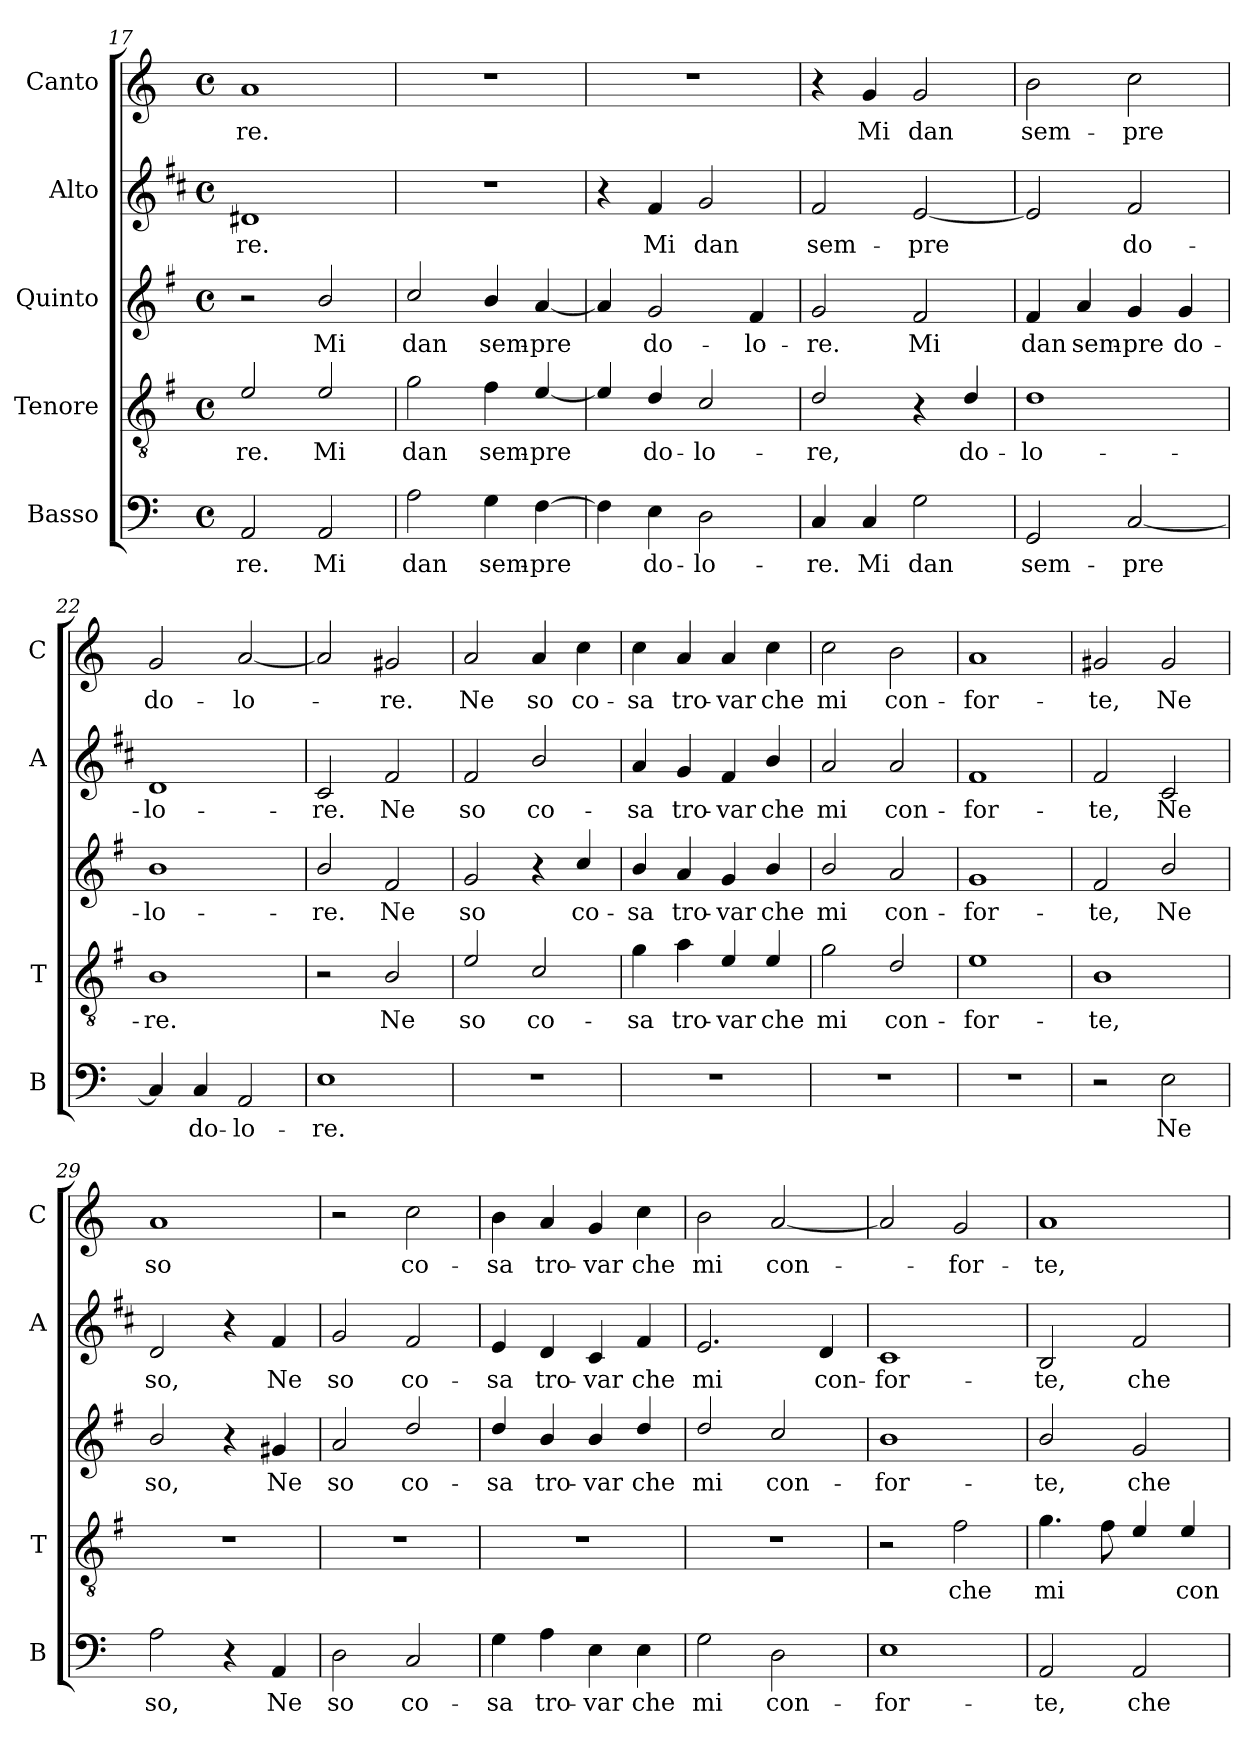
**kern	**text	**kern	**text	**kern	**text	**kern	**text	**kern	**text
*part5	*part5	*part4	*part4	*part3	*part3	*part2	*part2	*part1	*part1
*staff5	*staff5	*staff4	*staff4	*staff3	*staff3	*staff2	*staff2	*staff1	*staff1
*I"Basso	*	*I"Tenore	*	*I"Quinto	*	*I"Alto	*	*I"Canto	*
*I'B	*	*I'T	*	*	*	*I'A	*	*I'C	*
*clefF4	*	*clefGv2	*	*clefG2	*	*clefG2	*	*clefG2	*
*	*	*ITrd4c7	*	*ITrd4c7	*	*ITrd1c2	*	*	*
*k[]	*	*k[]	*	*k[]	*	*k[]	*	*k[]	*
*C:	*	*C:	*	*C:	*	*C:	*	*C:	*
*M4/4	*	*M4/4	*	*M4/4	*	*M4/4	*	*M4/4	*
*met(c)	*	*met(c)	*	*met(c)	*	*met(c)	*	*met(c)	*
=17	=17	=17	=17	=17	=17	=17	=17	=17	=17
!	!LO:LY:b	!	!LO:LY:b	!	!	!	!LO:LY:b	!	!LO:LY:b
2AA/	-re.	2A/	-re.	2r	.	1c#X	-re.	1a	-re.
!	!LO:LY:b	!	!LO:LY:b	!	!LO:LY:b	!	!	!	!
2AA/	Mi	2A/	Mi	2e/	Mi	.	.	.	.
=18	=18	=18	=18	=18	=18	=18	=18	=18	=18
!	!LO:LY:b	!	!LO:LY:b	!	!LO:LY:b	!	!	!	!
2A\	dan	2c\	dan	2f/	dan	1r	.	1r	.
!	!LO:LY:b	!	!LO:LY:b	!	!LO:LY:b	!	!	!	!
4G\	sem-	4B\	sem-	4e/	sem-	.	.	.	.
!	!LO:LY:b	!	!LO:LY:b	!	!LO:LY:b	!	!	!	!
[4F\	-pre	[4A/	-pre	[4d/	-pre	.	.	.	.
=19	=19	=19	=19	=19	=19	=19	=19	=19	=19
4F\]	.	4A/]	.	4d/]	.	4r	.	1r	.
!	!LO:LY:b	!	!LO:LY:b	!	!LO:LY:b	!	!LO:LY:b	!	!
4E\	do-	4G/	do-	2c/	do-	4e/	Mi	.	.
!	!LO:LY:b	!	!LO:LY:b	!	!	!	!LO:LY:b	!	!
2D\	-lo-	2F/	-lo-	.	.	2f/	dan	.	.
!	!	!	!	!	!LO:LY:b	!	!	!	!
.	.	.	.	4B/	-lo-	.	.	.	.
=20	=20	=20	=20	=20	=20	=20	=20	=20	=20
!	!LO:LY:b	!	!LO:LY:b	!	!LO:LY:b	!	!LO:LY:b	!	!
4C/	-re.	2G/	-re,	2c/	-re.	2e/	sem-	4r	.
!	!LO:LY:b	!	!	!	!	!	!	!	!LO:LY:b
4C/	Mi	.	.	.	.	.	.	4g/	Mi
!	!LO:LY:b	!	!	!	!LO:LY:b	!	!LO:LY:b	!	!LO:LY:b
2G\	dan	4r	.	2B/	Mi	[2d/	-pre	2g/	dan
!	!	!	!LO:LY:b	!	!	!	!	!	!
.	.	4G/	do-	.	.	.	.	.	.
!!LO:LB:g=z
=21	=21	=21	=21	=21	=21	=21	=21	=21	=21
!	!LO:LY:b	!	!LO:LY:b	!	!LO:LY:b	!	!	!	!LO:LY:b
2GG/	sem-	1G	-lo-	4B/	dan	2d/]	.	2b\	sem-
!	!	!	!	!	!LO:LY:b	!	!	!	!
.	.	.	.	4d/	sem-	.	.	.	.
!	!LO:LY:b	!	!	!	!LO:LY:b	!	!LO:LY:b	!	!LO:LY:b
[2C/	-pre	.	.	4c/	-pre	2e/	do-	2cc\	-pre
!	!	!	!	!	!LO:LY:b	!	!	!	!
.	.	.	.	4c/	do-	.	.	.	.
=22	=22	=22	=22	=22	=22	=22	=22	=22	=22
!	!	!	!LO:LY:b	!	!LO:LY:b	!	!LO:LY:b	!	!LO:LY:b
4C/]	.	1E	-re.	1e	-lo-	1c	-lo-	2g/	do-
!	!LO:LY:b	!	!	!	!	!	!	!	!
4C/	do-	.	.	.	.	.	.	.	.
!	!LO:LY:b	!	!	!	!	!	!	!	!LO:LY:b
2AA/	-lo-	.	.	.	.	.	.	[2a/	-lo-
=23	=23	=23	=23	=23	=23	=23	=23	=23	=23
!	!LO:LY:b	!	!	!	!LO:LY:b	!	!LO:LY:b	!	!
1E	-re.	2r	.	2e/	-re.	2B/	-re.	2a/]	.
!	!	!	!LO:LY:b	!	!LO:LY:b	!	!LO:LY:b	!	!LO:LY:b
.	.	2E/	Ne	2B/	Ne	2e/	Ne	2g#X/	-re.
=24	=24	=24	=24	=24	=24	=24	=24	=24	=24
!	!	!	!LO:LY:b	!	!LO:LY:b	!	!LO:LY:b	!	!LO:LY:b
1r	.	2A/	so	2c/	so	2e/	so	2a/	Ne
!	!	!	!LO:LY:b	!	!	!	!LO:LY:b	!	!LO:LY:b
.	.	2F/	co-	4r	.	2a/	co-	4a/	so
!	!	!	!	!	!LO:LY:b	!	!	!	!LO:LY:b
.	.	.	.	4f/	co-	.	.	4cc\	co-
=25	=25	=25	=25	=25	=25	=25	=25	=25	=25
!	!	!	!LO:LY:b	!	!LO:LY:b	!	!LO:LY:b	!	!LO:LY:b
1r	.	4c\	-sa	4e/	-sa	4g/	-sa	4cc\	-sa
!	!	!	!LO:LY:b	!	!LO:LY:b	!	!LO:LY:b	!	!LO:LY:b
.	.	4d\	tro-	4d/	tro-	4f/	tro-	4a/	tro-
!	!	!	!LO:LY:b	!	!LO:LY:b	!	!LO:LY:b	!	!LO:LY:b
.	.	4A/	-var	4c/	-var	4e/	-var	4a/	-var
!	!	!	!LO:LY:b	!	!LO:LY:b	!	!LO:LY:b	!	!LO:LY:b
.	.	4A/	che	4e/	che	4a/	che	4cc\	che
=26	=26	=26	=26	=26	=26	=26	=26	=26	=26
!	!	!	!LO:LY:b	!	!LO:LY:b	!	!LO:LY:b	!	!LO:LY:b
1r	.	2c\	mi	2e/	mi	2g/	mi	2cc\	mi
!	!	!	!LO:LY:b	!	!LO:LY:b	!	!LO:LY:b	!	!LO:LY:b
.	.	2G/	con-	2d/	con-	2g/	con-	2b\	con-
=27	=27	=27	=27	=27	=27	=27	=27	=27	=27
!	!	!	!LO:LY:b	!	!LO:LY:b	!	!LO:LY:b	!	!LO:LY:b
1r	.	1A	-for-	1c	-for-	1e	-for-	1a	-for-
!!LO:LB:g=z
=28	=28	=28	=28	=28	=28	=28	=28	=28	=28
!	!	!	!LO:LY:b	!	!LO:LY:b	!	!LO:LY:b	!	!LO:LY:b
2r	.	1E	-te,	2B/	-te,	2e/	-te,	2g#X/	-te,
!	!LO:LY:b	!	!	!	!LO:LY:b	!	!LO:LY:b	!	!LO:LY:b
2E\	Ne	.	.	2e/	Ne	2B/	Ne	2g#/	Ne
=29	=29	=29	=29	=29	=29	=29	=29	=29	=29
!	!LO:LY:b	!	!	!	!LO:LY:b	!	!LO:LY:b	!	!LO:LY:b
2A\	so,	1r	.	2e/	so,	2c/	so,	1a	so
4r	.	.	.	4r	.	4r	.	.	.
!	!LO:LY:b	!	!	!	!LO:LY:b	!	!LO:LY:b	!	!
4AA/	Ne	.	.	4c#X/	Ne	4e/	Ne	.	.
=30	=30	=30	=30	=30	=30	=30	=30	=30	=30
!	!LO:LY:b	!	!	!	!LO:LY:b	!	!LO:LY:b	!	!
2D\	so	1r	.	2d/	so	2f/	so	2r	.
!	!LO:LY:b	!	!	!	!LO:LY:b	!	!LO:LY:b	!	!LO:LY:b
2C/	co-	.	.	2g/	co-	2e/	co-	2cc\	co-
=31	=31	=31	=31	=31	=31	=31	=31	=31	=31
!	!LO:LY:b	!	!	!	!LO:LY:b	!	!LO:LY:b	!	!LO:LY:b
4G\	-sa	1r	.	4g/	-sa	4d/	-sa	4b\	-sa
!	!LO:LY:b	!	!	!	!LO:LY:b	!	!LO:LY:b	!	!LO:LY:b
4A\	tro-	.	.	4e/	tro-	4c/	tro-	4a/	tro-
!	!LO:LY:b	!	!	!	!LO:LY:b	!	!LO:LY:b	!	!LO:LY:b
4E\	-var	.	.	4e/	-var	4B/	-var	4g/	-var
!	!LO:LY:b	!	!	!	!LO:LY:b	!	!LO:LY:b	!	!LO:LY:b
4E\	che	.	.	4g/	che	4e/	che	4cc\	che
=32	=32	=32	=32	=32	=32	=32	=32	=32	=32
!	!LO:LY:b	!	!	!	!LO:LY:b	!	!LO:LY:b	!	!LO:LY:b
2G\	mi	1r	.	2g/	mi	2.d/	mi	2b\	mi
!	!LO:LY:b	!	!	!	!LO:LY:b	!	!	!	!LO:LY:b
2D\	con-	.	.	2f/	con-	.	.	[2a/	con-
!	!	!	!	!	!	!	!LO:LY:b	!	!
.	.	.	.	.	.	4c/	con-	.	.
=33	=33	=33	=33	=33	=33	=33	=33	=33	=33
!	!LO:LY:b	!	!	!	!LO:LY:b	!	!LO:LY:b	!	!
1E	-for-	2r	.	1e	-for-	1B	-for-	2a/]	.
!	!	!	!LO:LY:b	!	!	!	!	!	!LO:LY:b
.	.	2B\	che	.	.	.	.	2g/	-for-
=34	=34	=34	=34	=34	=34	=34	=34	=34	=34
!	!LO:LY:b	!	!LO:LY:b	!	!LO:LY:b	!	!LO:LY:b	!	!LO:LY:b
2AA/	-te,	4.c\	mi	2e/	-te,	2A/	-te,	1a	-te,
.	.	8B\	.	.	.	.	.	.	.
!	!LO:LY:b	!	!	!	!LO:LY:b	!	!LO:LY:b	!	!
2AA/	che	4A/	.	2c/	che	2e/	che	.	.
!	!	!	!LO:LY:b	!	!	!	!	!	!
.	.	4A/	con-	.	.	.	.	.	.
=	=	=	=	=	=	=	=	=	=
*-	*-	*-	*-	*-	*-	*-	*-	*-	*-
